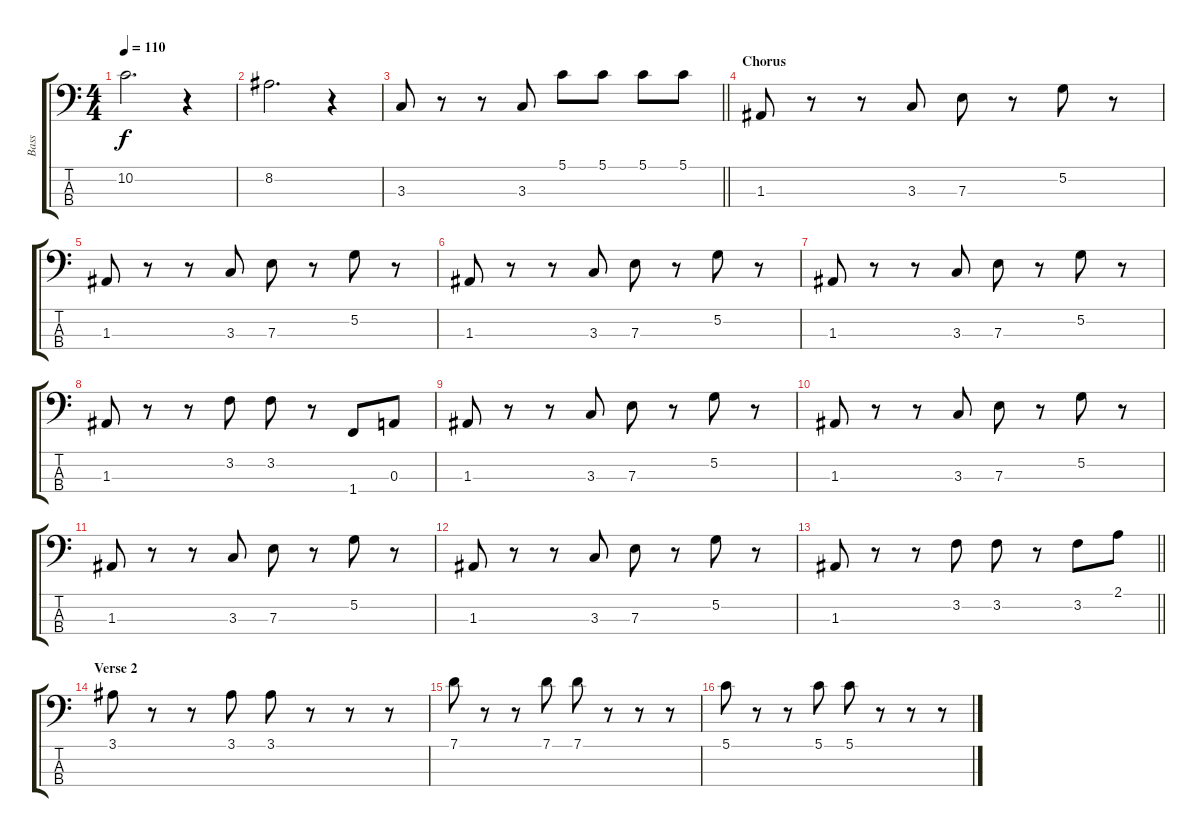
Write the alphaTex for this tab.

\track ("Bass" "Bass") {instrument electricbassfinger}
\staff {score tabs}
\tuning (G2 D2 A1 E1) {hide}
\ts (4 4)
\tempo 110
\clef f4
\ks c
10.2.2{d dy f} r.4 |
8.2.2{d} r.4 |
\barLineRight lightlight
3.3.8 r.8 r.8 3.3.8 5.1.8 5.1.8 5.1.8 5.1.8 |
\section ("" "Chorus")
1.3.8 r.8 r.8 3.3.8 7.3.8 r.8 5.2.8 r.8 |
1.3.8 r.8 r.8 3.3.8 7.3.8 r.8 5.2.8 r.8 |
1.3.8 r.8 r.8 3.3.8 7.3.8 r.8 5.2.8 r.8 |
1.3.8 r.8 r.8 3.3.8 7.3.8 r.8 5.2.8 r.8 |
1.3.8 r.8 r.8 3.2.8 3.2.8 r.8 1.4.8 0.3.8 |
1.3.8 r.8 r.8 3.3.8 7.3.8 r.8 5.2.8 r.8 |
1.3.8 r.8 r.8 3.3.8 7.3.8 r.8 5.2.8 r.8 |
1.3.8 r.8 r.8 3.3.8 7.3.8 r.8 5.2.8 r.8 |
1.3.8 r.8 r.8 3.3.8 7.3.8 r.8 5.2.8 r.8 |
\barLineRight lightlight
1.3.8 r.8 r.8 3.2.8 3.2.8 r.8 3.2.8 2.1.8 |
\section ("" "Verse 2")
3.1.8 r.8 r.8 3.1.8 3.1.8 r.8 r.8 r.8 |
7.1.8 r.8 r.8 7.1.8 7.1.8 r.8 r.8 r.8 |
5.1.8 r.8 r.8 5.1.8 5.1.8 r.8 r.8 r.8
